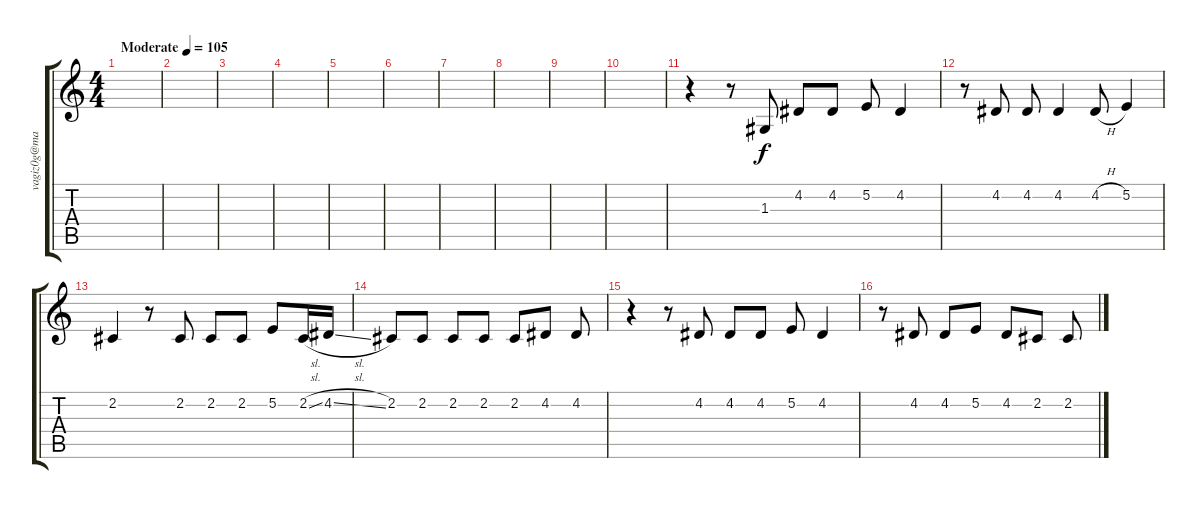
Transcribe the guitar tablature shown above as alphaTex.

\track ("" "vagiz0g@ma") {solo instrument baritonesax}
\staff {score tabs}
\tuning (E4 B3 G3 D3 A2 E2) {hide}
\ts (4 4)
\tempo (105 "Moderate")
\clef g2
\ks c
|
|
|
|
|
|
|
|
|
|
r.4 r.8 1.3.8 4.2.8 4.2.8 5.2.8 4.2.4 |
r.8 4.2.8 4.2.8 4.2.4 4.2{h}.8 5.2.4 |
2.2.4 r.8 2.2.8 2.2.8 2.2.8 5.2.8 2.2{sl}.16 4.2{sl}.16 |
2.2.8 2.2.8 2.2.8 2.2.8 2.2.8 4.2.8 4.2.8 |
r.4 r.8 4.2.8 4.2.8 4.2.8 5.2.8 4.2.4 |
r.8 4.2.8 4.2.8 5.2.8 4.2.8 2.2.8 2.2.8
